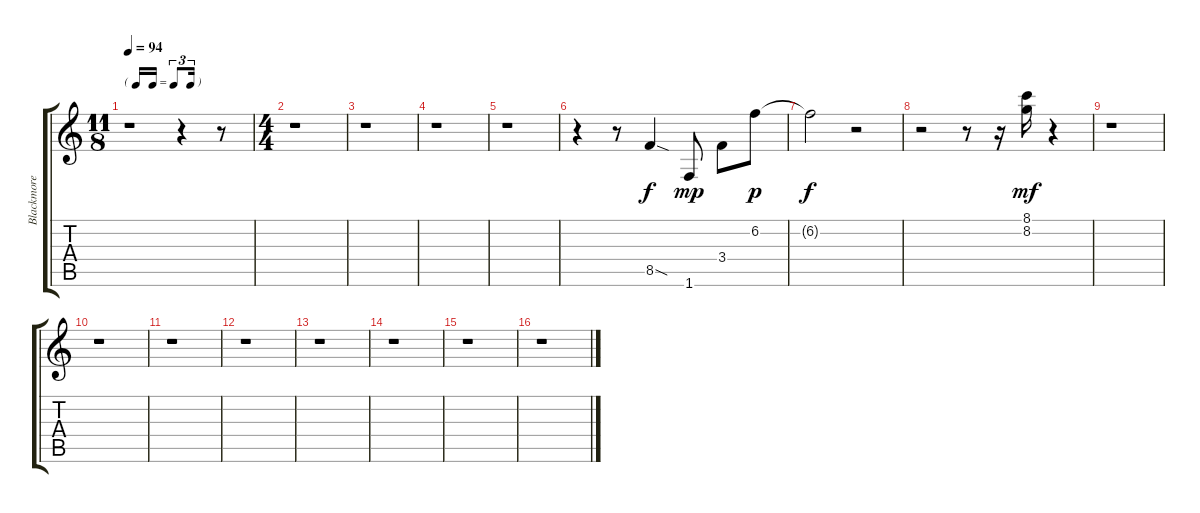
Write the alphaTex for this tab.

\track ("Blackmore Rythm" "Blackmore ") {instrument overdrivenguitar}
\staff {score tabs}
\tuning (E4 B3 G3 D3 A2 E2) {hide}
\ts (11 8)
\tf triplet16th
\tempo 94
\clef g2
\ks c
r.1{dy f} r.4 r.8 |
\ts (4 4)
r.1 |
r.1 |
r.1 |
r.1 |
r.4 r.8 8.5{sod}.4 1.6.8{dy mp} 3.4.8 6.2.8{dy p} |
6.2{t}.2{dy f} r.2 |
r.2 r.8 r.16 (8.1 8.2).16{dy mf} r.4 |
r.1 |
r.1 |
r.1 |
r.1 |
r.1 |
r.1 |
r.1 |
r.1
